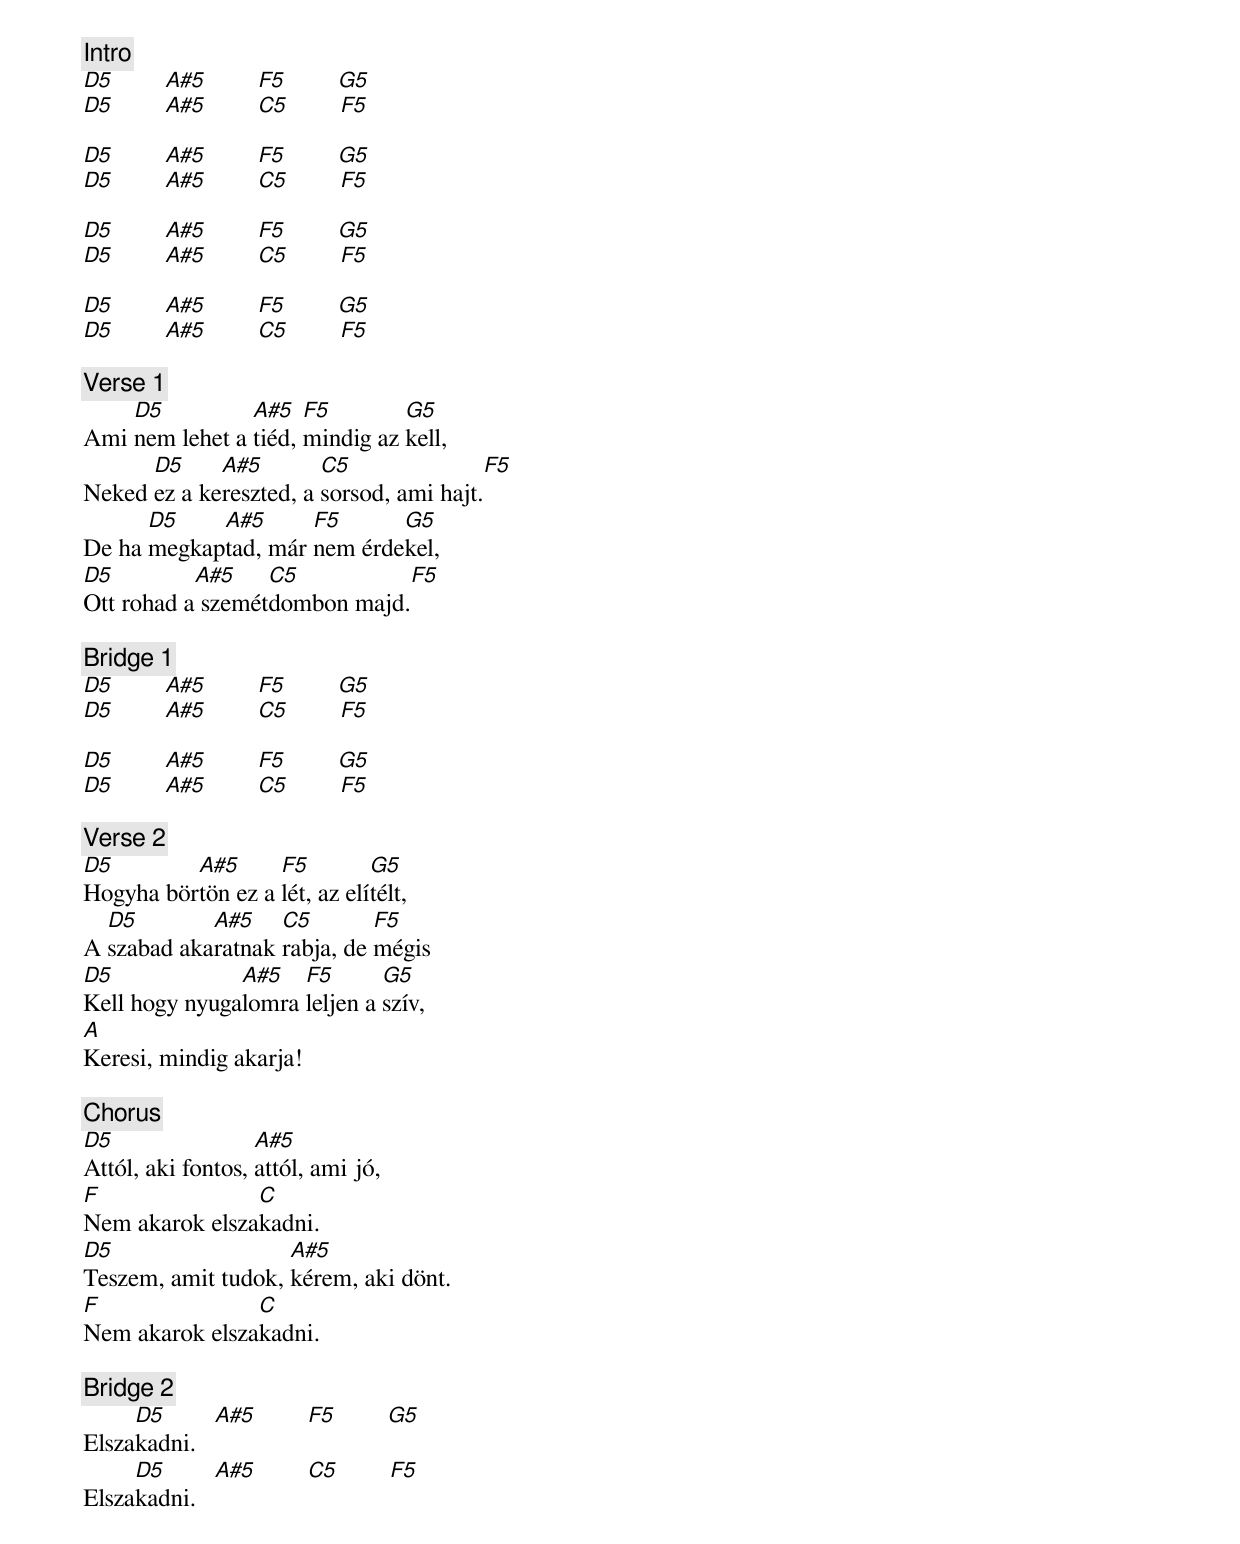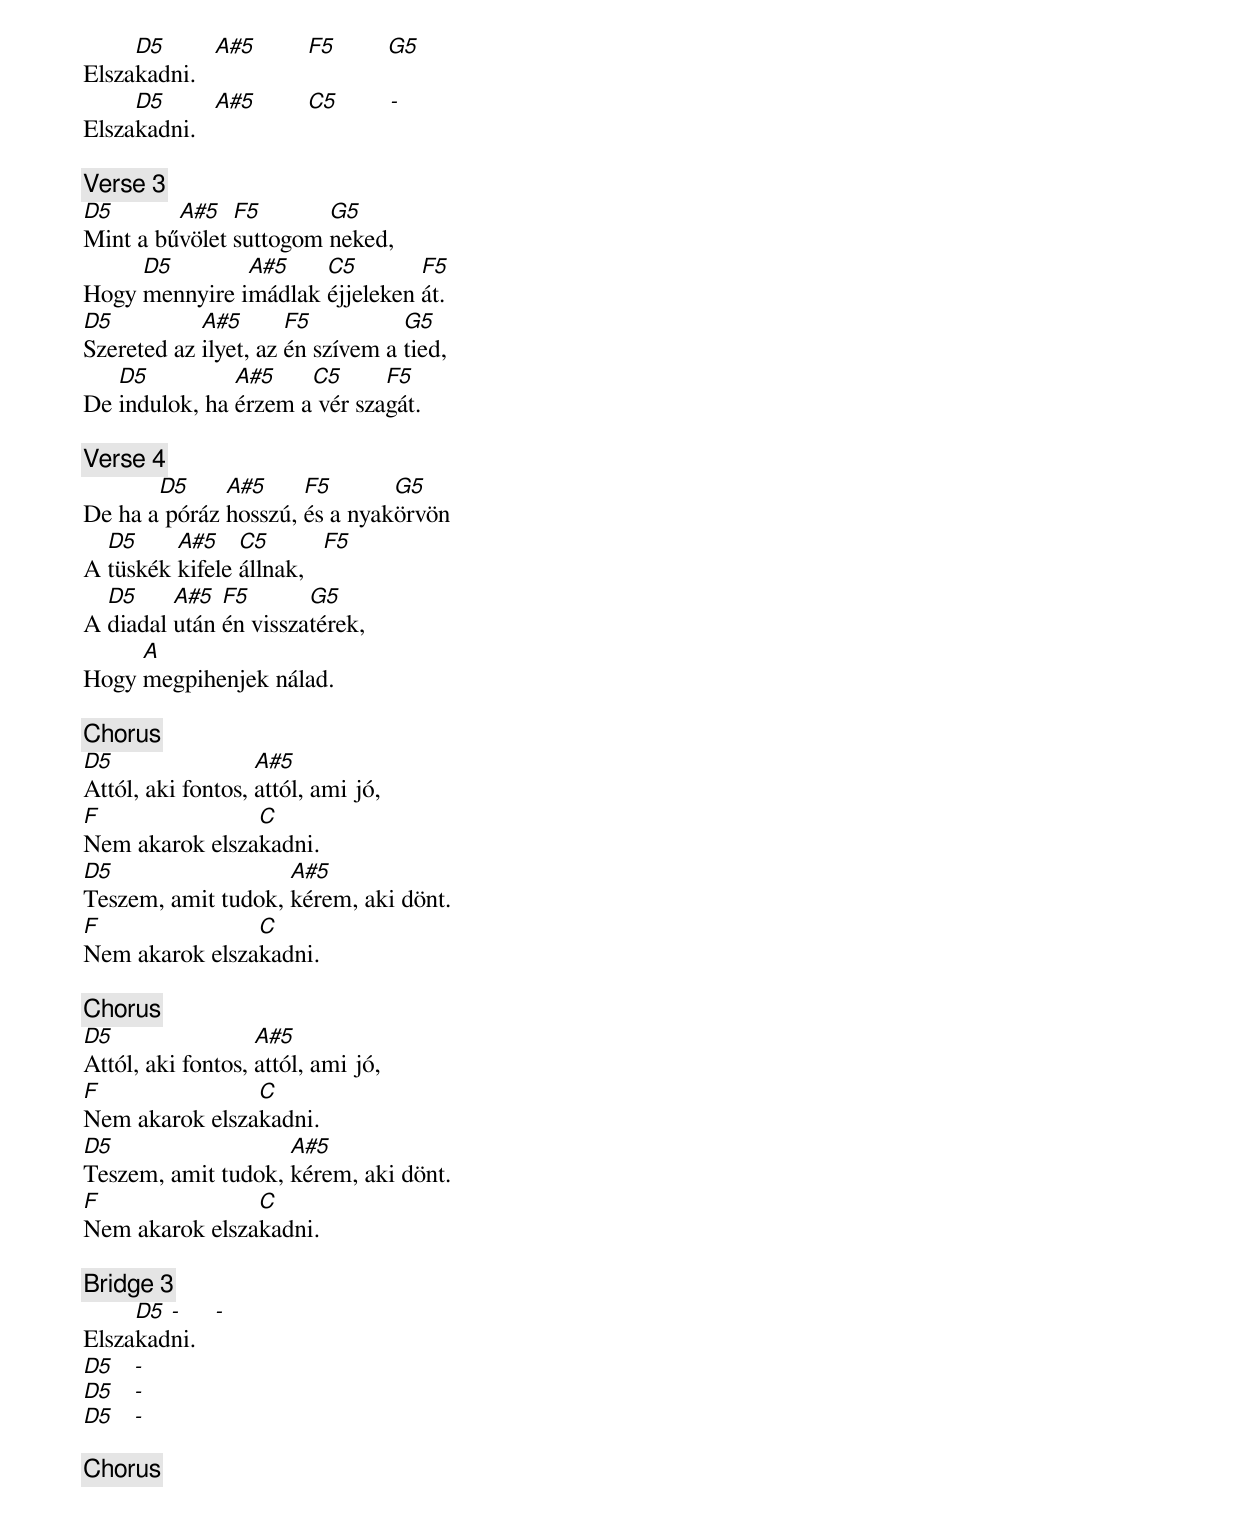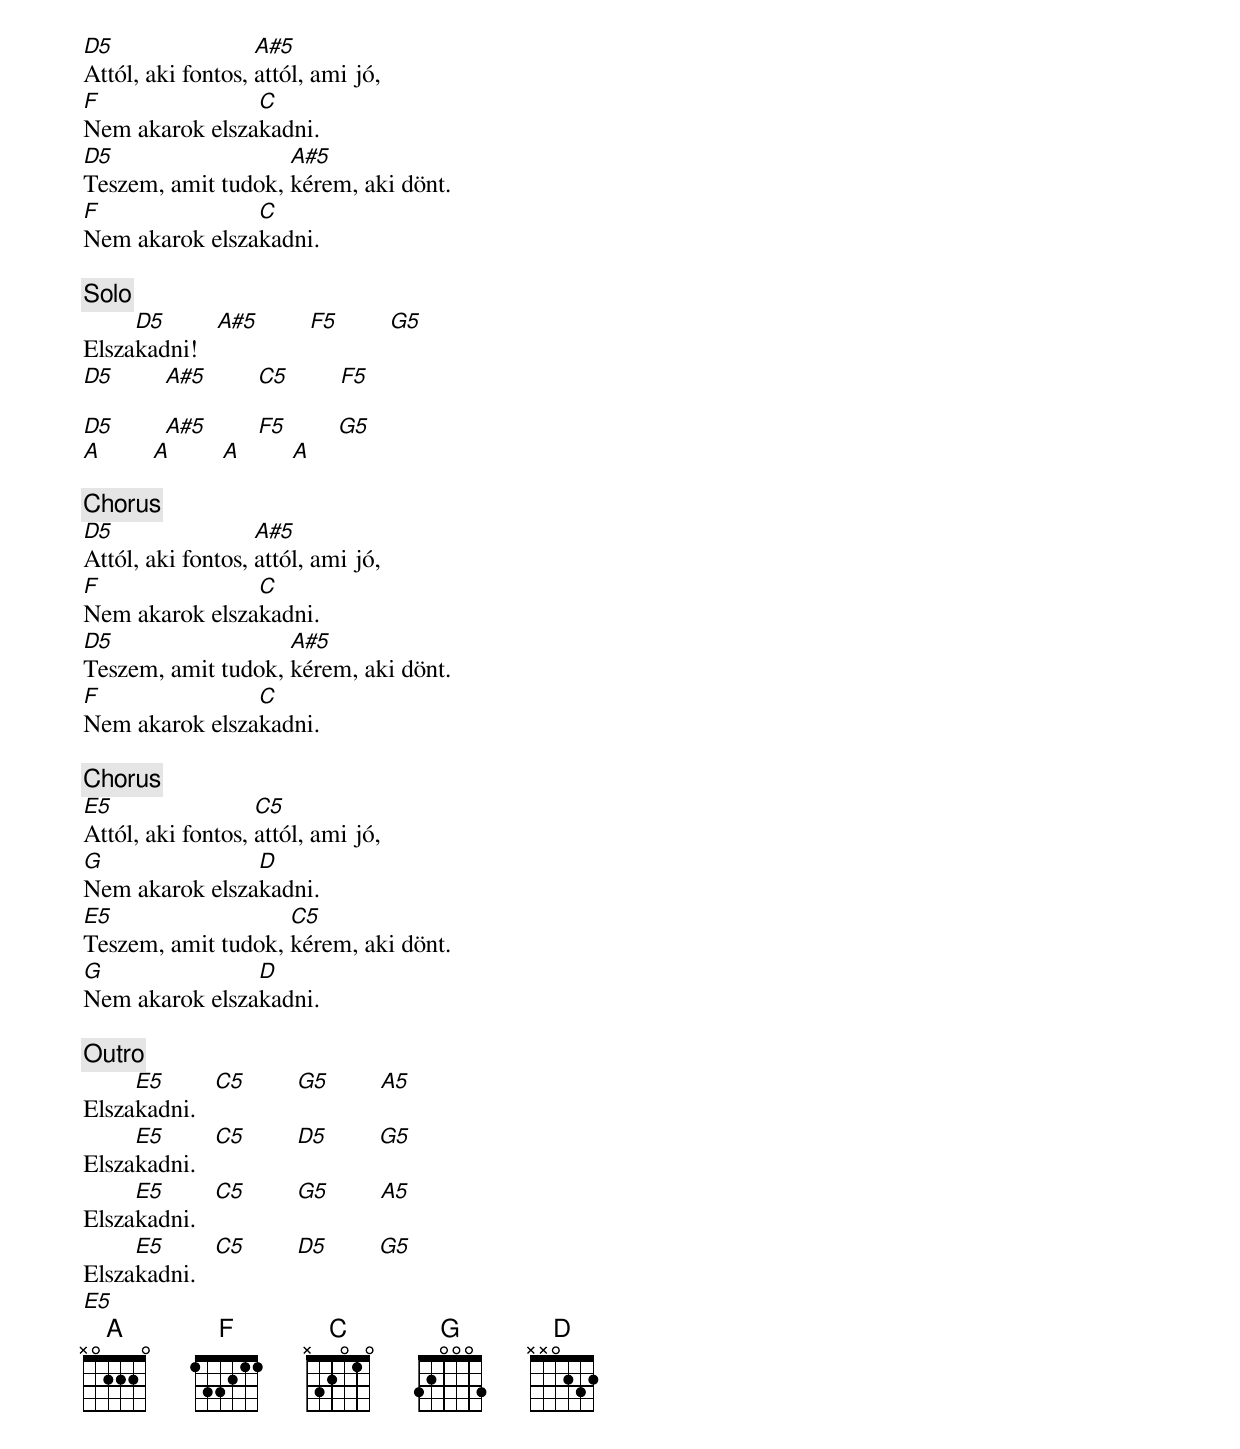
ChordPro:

{c: Intro}
[D5]        [A#5]        [F5]        [G5]
[D5]        [A#5]        [C5]        [F5]

[D5]        [A#5]        [F5]        [G5]
[D5]        [A#5]        [C5]        [F5]

[D5]        [A#5]        [F5]        [G5]
[D5]        [A#5]        [C5]        [F5]

[D5]        [A#5]        [F5]        [G5]
[D5]        [A#5]        [C5]        [F5]

{c: Verse 1}
Ami [D5]nem lehet a [A#5]tiéd, [F5]mindig az [G5]kell,
Neked [D5]ez a ke[A#5]reszted, a [C5]sorsod, ami hajt.[F5]
De ha [D5]megkap[A#5]tad, már [F5]nem érde[G5]kel,
[D5]Ott rohad a[A#5] szemét[C5]dombon majd.[F5]

{c: Bridge 1}
[D5]        [A#5]        [F5]        [G5]
[D5]        [A#5]        [C5]        [F5]

[D5]        [A#5]        [F5]        [G5]
[D5]        [A#5]        [C5]        [F5]

{c: Verse 2}
[D5]Hogyha bör[A#5]tön ez a [F5]lét, az elí[G5]télt,
A [D5]szabad aka[A#5]ratnak [C5]rabja, de [F5]mégis
[D5]Kell hogy nyuga[A#5]lomra [F5]leljen a [G5]szív,
[A]Keresi, mindig akarja!

{c: Chorus}
[D5]Attól, aki fontos, [A#5]attól, ami jó,
[F]Nem akarok elsza[C]kadni.
[D5]Teszem, amit tudok, [A#5]kérem, aki dönt.
[F]Nem akarok elsza[C]kadni.

{c: Bridge 2}
Elsza[D5]kadni.   [A#5]        [F5]        [G5]
Elsza[D5]kadni.   [A#5]        [C5]        [F5]
Elsza[D5]kadni.   [A#5]        [F5]        [G5]
Elsza[D5]kadni.   [A#5]        [C5]        [-]

{c: Verse 3}
[D5]Mint a bű[A#5]völet [F5]suttogom [G5]neked,
Hogy [D5]mennyire i[A#5]mádlak [C5]éjjeleken [F5]át.
[D5]Szereted az [A#5]ilyet, az [F5]én szívem a [G5]tied,
De [D5]indulok, ha [A#5]érzem a[C5] vér sza[F5]gát.

{c: Verse 4}
De ha a[D5] póráz [A#5]hosszú, [F5]és a nyak[G5]örvön
A [D5]tüskék [A#5]kifele [C5]állnak,   [F5]
A [D5]diadal [A#5]után [F5]én vissza[G5]térek,
Hogy [A]megpihenjek nálad.

{c: Chorus}
[D5]Attól, aki fontos, [A#5]attól, ami jó,
[F]Nem akarok elsza[C]kadni.
[D5]Teszem, amit tudok, [A#5]kérem, aki dönt.
[F]Nem akarok elsza[C]kadni.

{c: Chorus}
[D5]Attól, aki fontos, [A#5]attól, ami jó,
[F]Nem akarok elsza[C]kadni.
[D5]Teszem, amit tudok, [A#5]kérem, aki dönt.
[F]Nem akarok elsza[C]kadni.

{c: Bridge 3}
Elsza[D5]kad[-]ni.   [-]
[D5]   [-]
[D5]   [-]
[D5]   [-]

{c: Chorus}
[D5]Attól, aki fontos, [A#5]attól, ami jó,
[F]Nem akarok elsza[C]kadni.
[D5]Teszem, amit tudok, [A#5]kérem, aki dönt.
[F]Nem akarok elsza[C]kadni.

{c: Solo}
Elsza[D5]kadni!   [A#5]        [F5]        [G5]
[D5]        [A#5]        [C5]        [F5]

[D5]        [A#5]        [F5]        [G5]
[A]        [A]        [A]        [A]

{c: Chorus}
[D5]Attól, aki fontos, [A#5]attól, ami jó,
[F]Nem akarok elsza[C]kadni.
[D5]Teszem, amit tudok, [A#5]kérem, aki dönt.
[F]Nem akarok elsza[C]kadni.

{c: Chorus}
[E5]Attól, aki fontos, [C5]attól, ami jó,
[G]Nem akarok elsza[D]kadni.
[E5]Teszem, amit tudok, [C5]kérem, aki dönt.
[G]Nem akarok elsza[D]kadni.

{c: Outro}
Elsza[E5]kadni.   [C5]        [G5]        [A5]
Elsza[E5]kadni.   [C5]        [D5]        [G5]
Elsza[E5]kadni.   [C5]        [G5]        [A5]
Elsza[E5]kadni.   [C5]        [D5]        [G5]
[E5]
